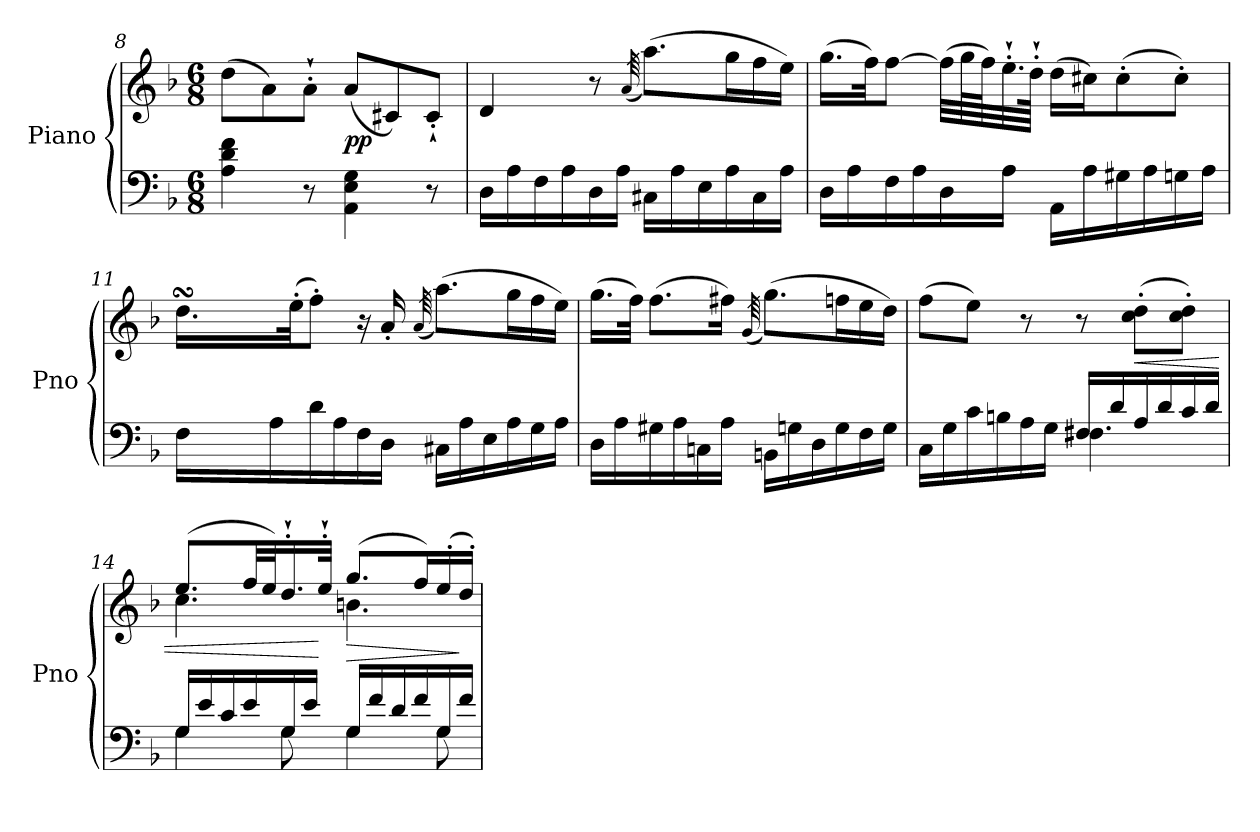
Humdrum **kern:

**kern	**kern	**dynam
*part1	*part1	*part1
*staff2	*staff1	*staff1/2
*I"Piano	*	*
*I'Pno	*	*
*clefF4	*clefG2	*
*k[b-]	*k[b-]	*
*M6/8	*M6/8	*
=8	=8	=8
4A\ 4d\ 4f\	(8dd\L	.
.	8a\)	.
8r	8a`'\J	.
!	!	!LO:DY:b
4AA\ 4E\ 4G\	(8a/L	pp
.	8c#X/)	.
8r	8c#`'/J	.
=9	=9	=9
16D\LL	4d/	.
16A\	.	.
16F\	.	.
16A\	.	.
16D\	8r	.
16A\JJ	.	.
.	(>64qa/	.
!	!	!LO:DY:b
16C#X\LL	(8.aa\L)	other-dynamics
16A\	.	.
16E\	.	.
16A\	16gg\L	.
16C#\	16ff\	.
16A\JJ	16ee\JJ)	.
!!LO:LB:g=z
=10	=10	=10
16D\LL	(16.gg\LL	.
16A\	.	.
.	32ff\JK)	.
16F\	[8ff\J	.
16A\	.	.
16D\	(32ff\LLL]	.
.	64gg\L	.
.	64ff\J)	.
16A\JJ	32.ee`'\	.
.	64dd`'\JJJk	.
16AA\LL	(16dd\LL	.
16A\	16cc#X\J)	.
16G#X\	(8cc#'\	.
16A\	.	.
16Gn\	8cc#'\J)	.
16A\JJ	.	.
=11	=11	=11
*	*^	*
16F\LL	16.ddsSSS\LL	32ryy	.
*	*	*Xtuplet	*
.	.	96eeyy	.
.	.	96ddyy	.
.	.	96cc#Xyy	.
16A\	.	16ddyy	.
.	(>32ee'\JK	.	.
16d\	8ff'\J)	2ryy	.
16A\	.	.	.
16F\	16r	.	.
16D\JJ	16a'/	.	.
.	(>64qa/	.	.
!	!	!	!LO:DY:b
16C#X\LL	(>8.aa\L)	.	other-dynamics
16A\	.	.	.
16E\	.	.	.
16A\	16gg\L	.	.
16G\	16ff\	8ryy	.
16A\JJ	16ee\JJ)	.	.
*	*v	*v	*
=12	=12	=12
16D\LL	(16.gg\LL	.
16A\	.	.
.	32ff\JJk)	.
16G#X\	(8.ff\L	.
16A\	.	.
16Cn\	.	.
16A\JJ	16ff#X\Jk)	.
.	(>64qg/	.
!	!	!LO:DY:b
16BBn\LL	(8.gg\L)	other-dynamics
16Gn\	.	.
16D\	.	.
16G\	16ffn\L	.
16F\	16ee\	.
16G\JJ	16dd\JJ)	.
!!LO:LB:g=z
=13	=13	=13
*^	*	*
16C\LL	4.ryy	(8ff\L	.
16G\	.	.	.
16c\	.	8ee\J)	.
16Bn\	.	.	.
16A\	.	8r	.
16G\JJ	.	.	.
16F#X/LL	4.F#X\	8r	.
16d/	.	.	.
!	!	!	!LO:HP:b
16A/	.	(8cc\' 8dd\'L	<
16d/	.	.	.
16c/	.	8cc\' 8dd\'J)	.
16d/JJ	.	.	.
=14	=14	=14	=14
*	*	*^	*
16G/LL	4G\	(>8.ee/L	4.cc\	.
16e/	.	.	.	.
16c/	.	.	.	.
16e/	.	32ff/LL	.	.
.	.	32ee/J)	.	.
16G/	8G\	16.dd`'/	.	.
16e/JJ	.	.	.	.
.	.	32ee`'/JJk	.	[
!	!	!	!	!LO:HP:b
16G/LL	4G\	(>8.gg/L	4.bn\	>
16f/	.	.	.	.
16d/	.	.	.	.
16f/	.	16ff/L)	.	.
16G/	8G\	(>16ee'/	.	.
16f/JJ	.	16dd'/JJ)	.	]
*v	*v	*	*	*
*	*v	*v	*
=	=	=
*-	*-	*-
